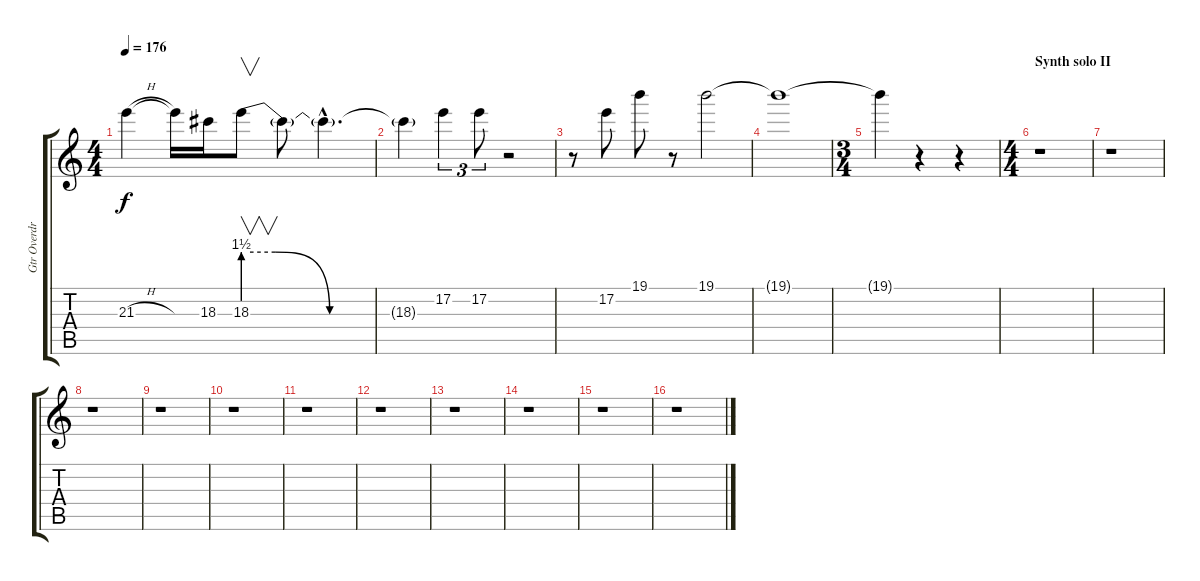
\track ("Gtr Overdrive" "Gtr Overdr") {instrument overdrivenguitar}
\staff {score tabs}
\tuning (E4 B3 G3 D3 A2 E2) {hide}
\ts (4 4)
\tempo 176
\clef g2
\ks c
21.3{h}.4{dy f} 21.3{t}.16 18.3.16 18.3{be (custom 0 6 10 6 27 0 60 0)}.8{v} 18.3{t}.8 18.3{hac t}.4{d} |
18.3{t}.4 17.2.4{tu (3 2)} 17.2.8{tu (3 2)} r.2 |
r.8 17.2.8 19.1.8 r.8 19.1.2 |
19.1{t}.1 |
\ts (3 4)
19.1{t}.4 r.4 r.4 |
\ts (4 4)
\section ("" "Synth solo II")
r.1 |
r.1 |
r.1 |
r.1 |
r.1 |
r.1 |
r.1 |
r.1 |
r.1 |
r.1 |
r.1
